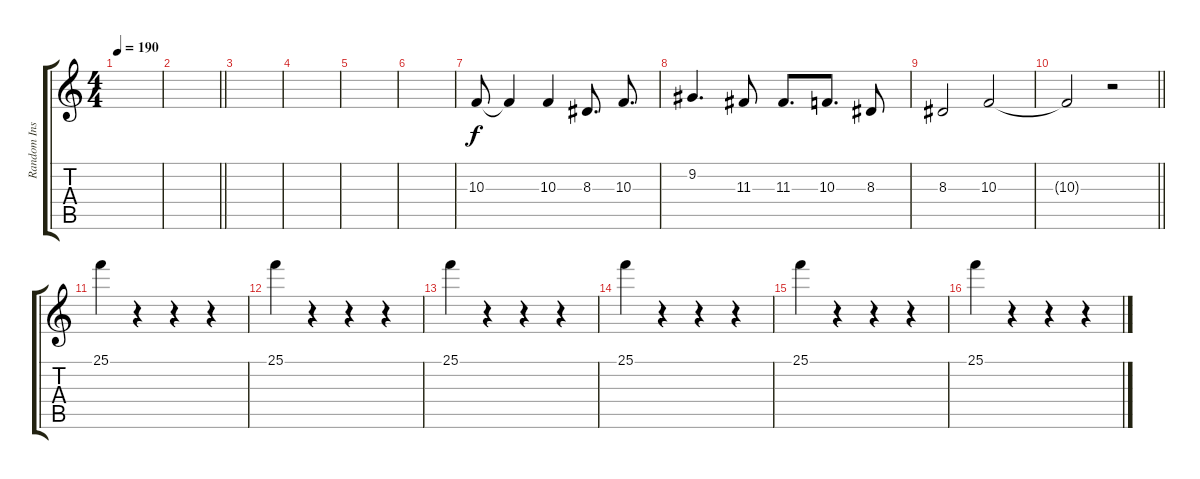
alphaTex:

\track ("Random Instruments" "Random Ins") {instrument tinklebell}
\staff {score tabs}
\tuning (E4 B3 G3 D3 A2 E2) {hide}
\ts (4 4)
\tempo 190
\clef g2
\ks c
|
\barLineRight lightlight
|
|
|
|
|
10.3.8{instrument distortionguitar} 10.3{t}.4 10.3.4 8.3.8{d} 10.3.8{d} |
9.2.4{d} 11.3.8 11.3.8{d} 10.3.8{d} 8.3.8 |
8.3.2 10.3.2 |
\barLineRight lightlight
10.3{t}.2 r.2 |
25.1.4{instrument tinklebell} r.4 r.4 r.4 |
25.1.4 r.4 r.4 r.4 |
25.1.4 r.4 r.4 r.4 |
25.1.4 r.4 r.4 r.4 |
25.1.4 r.4 r.4 r.4 |
25.1.4 r.4 r.4 r.4
